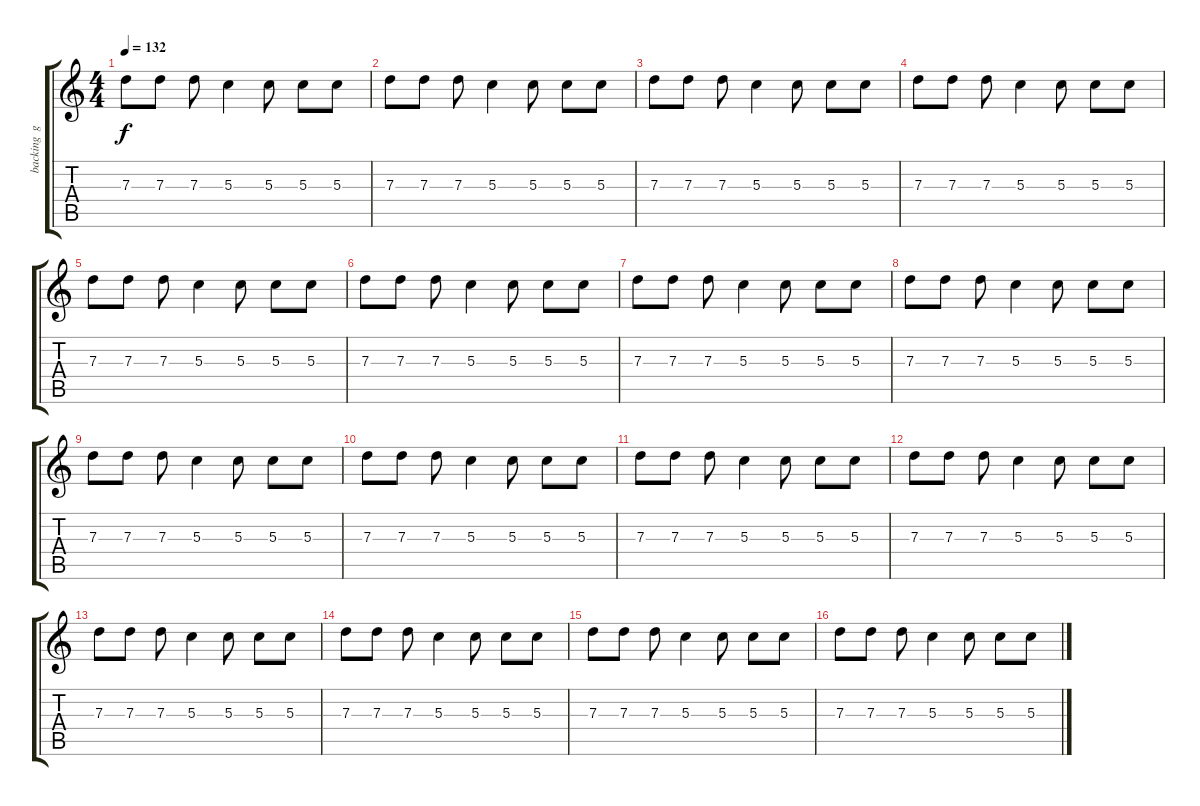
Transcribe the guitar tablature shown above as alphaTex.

\track ("backing  gt" "backing  g") {instrument overdrivenguitar}
\staff {score tabs}
\tuning (E4 B3 G3 D3 A2 E2) {hide}
\ts (4 4)
\tempo 132
\clef g2
\ks c
7.3.8{dy f} 7.3.8 7.3.8 5.3.4 5.3.8 5.3.8 5.3.8 |
7.3.8 7.3.8 7.3.8 5.3.4 5.3.8 5.3.8 5.3.8 |
7.3.8 7.3.8 7.3.8 5.3.4 5.3.8 5.3.8 5.3.8 |
7.3.8 7.3.8 7.3.8 5.3.4 5.3.8 5.3.8 5.3.8 |
7.3.8 7.3.8 7.3.8 5.3.4 5.3.8 5.3.8 5.3.8 |
7.3.8 7.3.8 7.3.8 5.3.4 5.3.8 5.3.8 5.3.8 |
7.3.8 7.3.8 7.3.8 5.3.4 5.3.8 5.3.8 5.3.8 |
7.3.8 7.3.8 7.3.8 5.3.4 5.3.8 5.3.8 5.3.8 |
7.3.8 7.3.8 7.3.8 5.3.4 5.3.8 5.3.8 5.3.8 |
7.3.8 7.3.8 7.3.8 5.3.4 5.3.8 5.3.8 5.3.8 |
7.3.8 7.3.8 7.3.8 5.3.4 5.3.8 5.3.8 5.3.8 |
7.3.8 7.3.8 7.3.8 5.3.4 5.3.8 5.3.8 5.3.8 |
7.3.8 7.3.8 7.3.8 5.3.4 5.3.8 5.3.8 5.3.8 |
7.3.8 7.3.8 7.3.8 5.3.4 5.3.8 5.3.8 5.3.8 |
7.3.8 7.3.8 7.3.8 5.3.4 5.3.8 5.3.8 5.3.8 |
7.3.8 7.3.8 7.3.8 5.3.4 5.3.8 5.3.8 5.3.8
